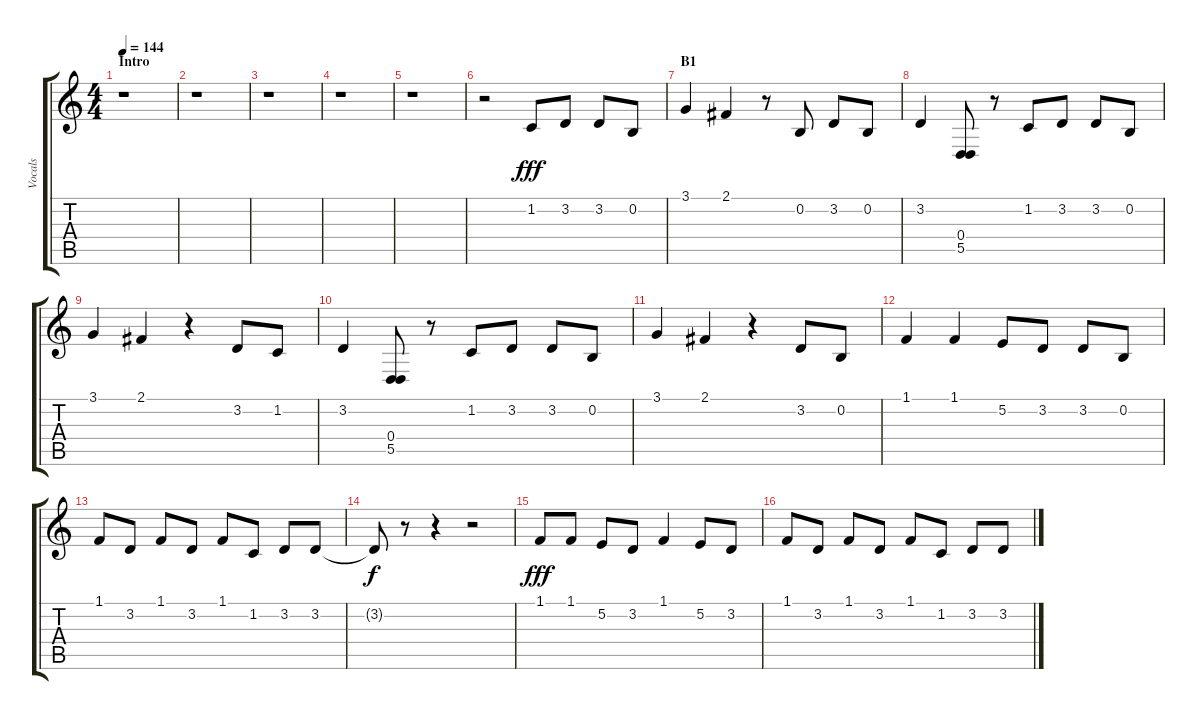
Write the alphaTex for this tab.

\track ("Vocals" "Vocals") {instrument lead6voice}
\staff {score tabs}
\tuning (E4 B3 G3 D3 A2 E2) {hide}
\ts (4 4)
\section ("" "Intro")
\tempo 144
\clef g2
\ks c
r.1{dy fff instrument lead6voice} |
r.1 |
r.1 |
r.1 |
r.1 |
r.2 1.2.8 3.2.8 3.2.8 0.2.8 |
\section ("" "B1")
3.1.4 2.1.4 r.8 0.2.8 3.2.8 0.2.8 |
3.2.4 (0.4 5.5).8 r.8 1.2.8 3.2.8 3.2.8 0.2.8 |
3.1.4 2.1.4 r.4 3.2.8 1.2.8 |
3.2.4 (0.4 5.5).8 r.8 1.2.8 3.2.8 3.2.8 0.2.8 |
3.1.4 2.1.4 r.4 3.2.8 0.2.8 |
1.1.4 1.1.4 5.2.8 3.2.8 3.2.8 0.2.8 |
1.1.8 3.2.8 1.1.8 3.2.8 1.1.8 1.2.8 3.2.8 3.2.8 |
3.2{t}.8{dy f} r.8 r.4 r.2 |
1.1.8{dy fff} 1.1.8 5.2.8 3.2.8 1.1.4 5.2.8 3.2.8 |
1.1.8 3.2.8 1.1.8 3.2.8 1.1.8 1.2.8 3.2.8 3.2.8
